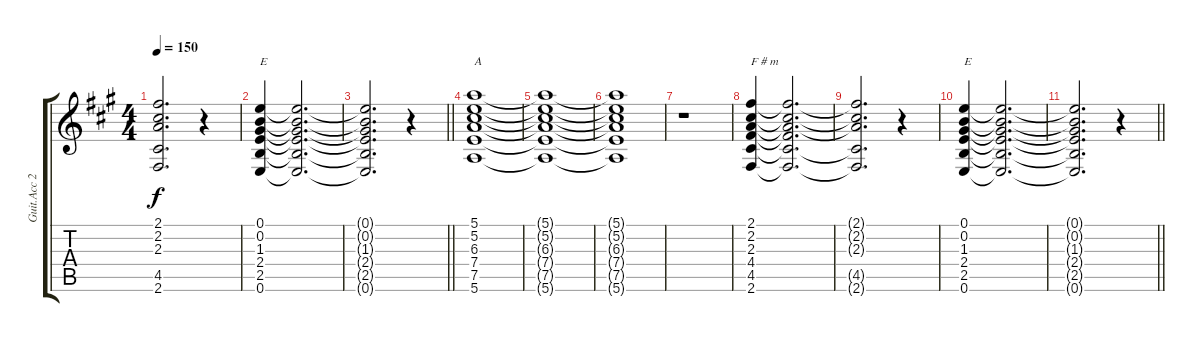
\track ("Guit.Acc 2" "Guit.Acc 2") {instrument distortionguitar}
\staff {score tabs}
\tuning (E4 B3 G3 D3 A2 E2) {hide}
\ts (4 4)
\tempo 150
\clef g2
\ks a
(2.1{t} 2.2{t} 2.3{t} 4.5{t} 2.6{t}).2{d dy f} r.4 |
(0.1 0.2 1.3 2.4 2.5 0.6).4{txt "E" volume 9} (0.1{t} 0.2{t} 1.3{t} 2.4{t} 2.5{t} 0.6{t}).2{d volume 0} |
\barLineRight lightlight
(0.1{t} 0.2{t} 1.3{t} 2.4{t} 2.5{t} 0.6{t}).2{d} r.4 |
(5.1 5.2 6.3 7.4 7.5 5.6).1{txt "A" volume 7} |
(5.1{t} 5.2{t} 6.3{t} 7.4{t} 7.5{t} 5.6{t}).1{volume 0} |
(5.1{t} 5.2{t} 6.3{t} 7.4{t} 7.5{t} 5.6{t}).1 |
r.1 |
(2.1 2.2 2.3 4.4 4.5 2.6).4{txt "F # m" volume 9} (2.1{t} 2.2{t} 2.3{t} 4.4{t} 4.5{t} 2.6{t}).2{d volume 0} |
(2.1{t} 2.2{t} 2.3{t} 4.5{t} 2.6{t}).2{d} r.4 |
(0.1 0.2 1.3 2.4 2.5 0.6).4{txt "E" volume 9} (0.1{t} 0.2{t} 1.3{t} 2.4{t} 2.5{t} 0.6{t}).2{d volume 0} |
\barLineRight lightlight
(0.1{t} 0.2{t} 1.3{t} 2.4{t} 2.5{t} 0.6{t}).2{d} r.4
